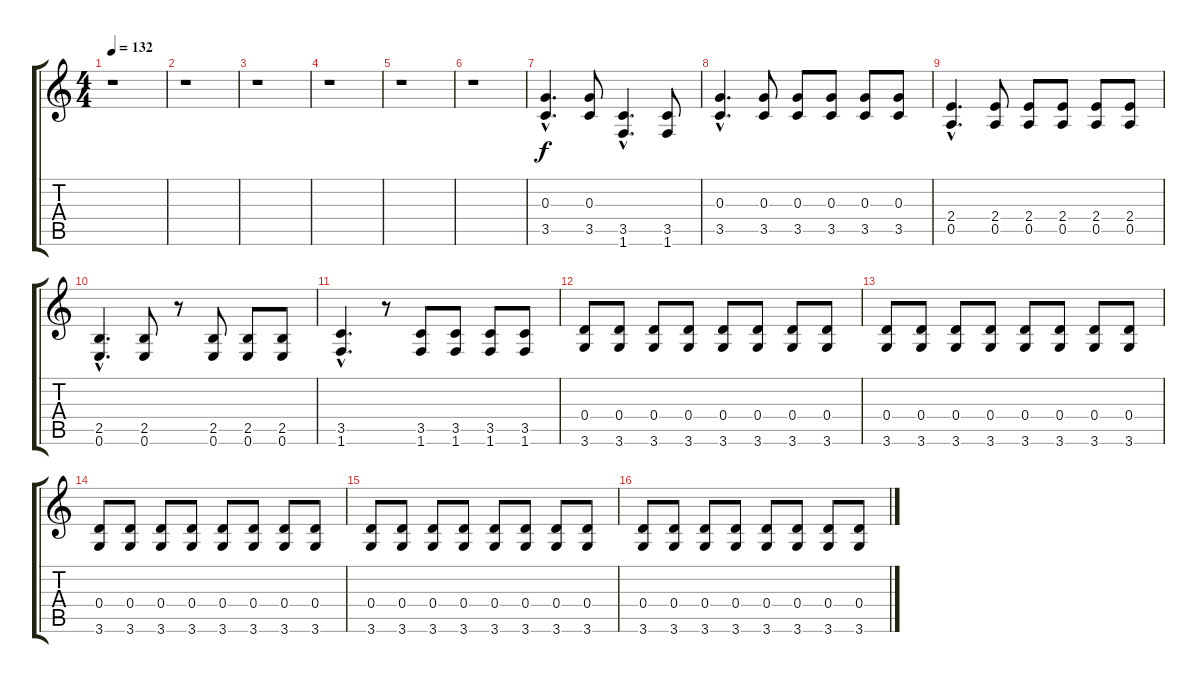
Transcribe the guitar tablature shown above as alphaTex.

\track "" {instrument distortionguitar}
\staff {score tabs}
\tuning (E4 B3 G3 D3 A2 E2) {hide}
\ts (4 4)
\tempo 132
\clef g2
\ks c
r.1{dy f} |
r.1 |
r.1 |
r.1 |
r.1 |
r.1 |
(0.3{hac} 3.5{hac}).4{d} (0.3 3.5).8 (3.5{hac} 1.6{hac}).4{d} (3.5 1.6).8 |
(0.3{hac} 3.5{hac}).4{d} (0.3 3.5).8 (0.3 3.5).8 (0.3 3.5).8 (0.3 3.5).8 (0.3 3.5).8 |
(2.4{hac} 0.5{hac}).4{d} (2.4 0.5).8 (2.4 0.5).8 (2.4 0.5).8 (2.4 0.5).8 (2.4 0.5).8 |
(2.5{hac} 0.6{hac}).4{d} (2.5 0.6).8 r.8 (2.5 0.6).8 (2.5 0.6).8 (2.5 0.6).8 |
(3.5{hac} 1.6{hac}).4{d} r.8 (3.5 1.6).8 (3.5 1.6).8 (3.5 1.6).8 (3.5 1.6).8 |
(0.4 3.6).8 (0.4 3.6).8 (0.4 3.6).8 (0.4 3.6).8 (0.4 3.6).8 (0.4 3.6).8 (0.4 3.6).8 (0.4 3.6).8 |
(0.4 3.6).8 (0.4 3.6).8 (0.4 3.6).8 (0.4 3.6).8 (0.4 3.6).8 (0.4 3.6).8 (0.4 3.6).8 (0.4 3.6).8 |
(0.4 3.6).8 (0.4 3.6).8 (0.4 3.6).8 (0.4 3.6).8 (0.4 3.6).8 (0.4 3.6).8 (0.4 3.6).8 (0.4 3.6).8 |
(0.4 3.6).8 (0.4 3.6).8 (0.4 3.6).8 (0.4 3.6).8 (0.4 3.6).8 (0.4 3.6).8 (0.4 3.6).8 (0.4 3.6).8 |
(0.4 3.6).8 (0.4 3.6).8 (0.4 3.6).8 (0.4 3.6).8 (0.4 3.6).8 (0.4 3.6).8 (0.4 3.6).8 (0.4 3.6).8
